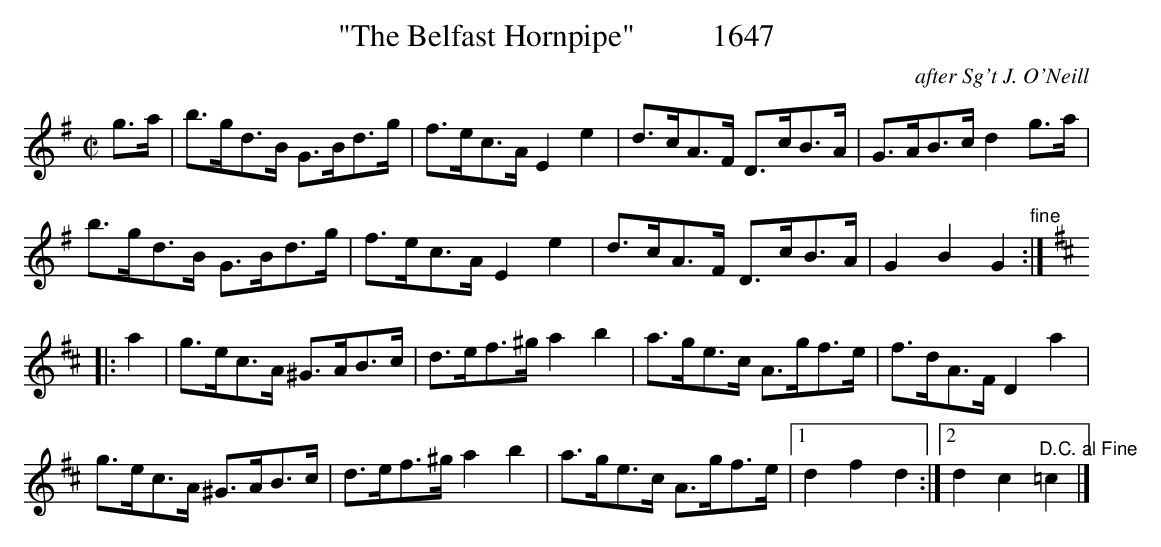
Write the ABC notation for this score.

X:1
T:"The Belfast Hornpipe"          1647
C:after Sg't J. O'Neill
BRENNAN July 2003 (HTTP://WWW.SOSYOURMOM.COM)
M:C|
L:1/8
K:G
g3/2a/2|b3/2g/2d3/2B/2 G3/2B/2d3/2g/2|f3/2e/2c3/2A/2 E2e2|d3/2c/2A3/2F/2 D3/2c/2B3/2A/2|G3/2A/2B3/2c/2 d2g3/2a/2|
b3/2g/2d3/2B/2 G3/2B/2d3/2g/2|f3/2e/2c3/2A/2 E2e2|d3/2c/2A3/2F/2 D3/2c/2B3/2A/2|G2B2G2"^fine":|
K:D
|:a2|g3/2e/2c3/2A/2 ^G3/2A/2B3/2c/2|d3/2e/2f3/2^g/2 a2b2|a3/2g/2e3/2c/2 A3/2g/2f3/2e/2|f3/2d/2A3/2F/2 D2a2|
g3/2e/2c3/2A/2 ^G3/2A/2B3/2c/2|d3/2e/2f3/2^g/2 a2b2|a3/2g/2e3/2c/2 A3/2g/2f3/2e/2|[1d2f2d2:|[2d2c2"^D.C. al Fine"=c2|]
